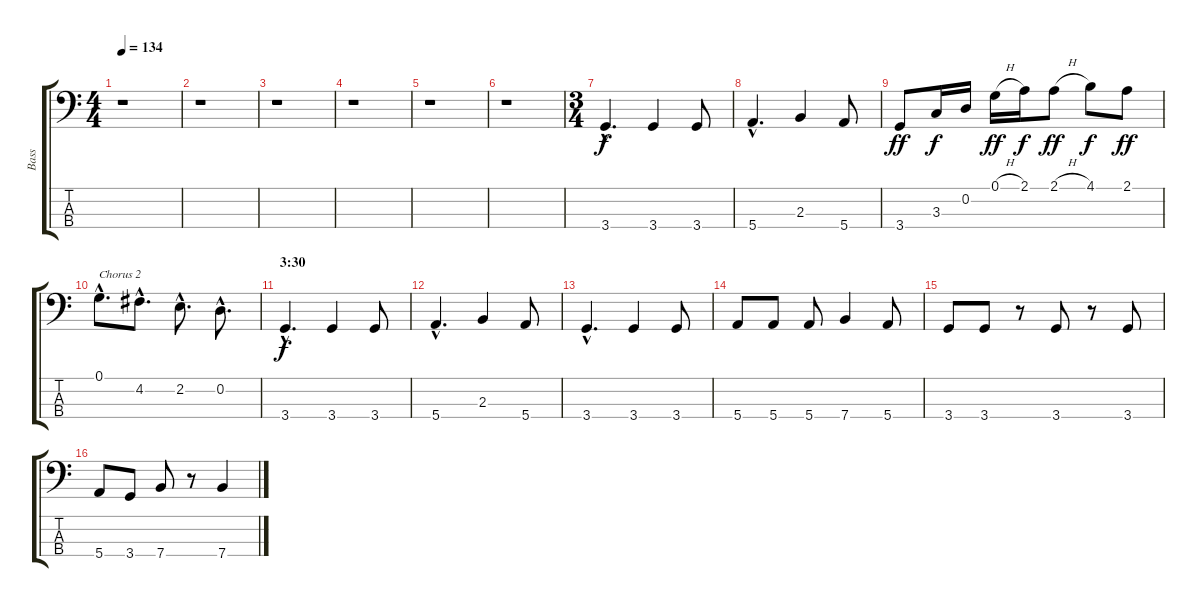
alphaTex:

\track ("Bass" "Bass") {instrument electricbasspick}
\staff {score tabs}
\tuning (G2 D2 A1 E1) {hide}
\ts (4 4)
\tempo 134
\clef f4
\ks c
r.1{dy f} |
r.1 |
r.1 |
r.1 |
r.1 |
r.1 |
\ts (3 4)
3.4{hac}.4{d} 3.4.4 3.4.8 |
5.4{hac}.4{d} 2.3.4 5.4.8 |
3.4.8{dy ff} 3.3.16{dy f} 0.2.16 0.1{h}.16{dy ff} 2.1.16{dy f} 2.1{h}.8{dy ff} 4.1.8{dy f} 2.1.8{dy ff} |
0.1{hac}.8{d txt "Chorus 2"} 4.2{hac}.8{d} 2.2{hac}.8{d} 0.2{hac}.8{d} |
\section ("" "3:30")
3.4{hac}.4{d dy f} 3.4.4 3.4.8 |
5.4{hac}.4{d} 2.3.4 5.4.8 |
3.4{hac}.4{d} 3.4.4 3.4.8 |
5.4.8 5.4.8 5.4.8 7.4.4 5.4.8 |
3.4.8 3.4.8 r.8 3.4.8 r.8 3.4.8 |
5.4.8 3.4.8 7.4.8 r.8 7.4.4
